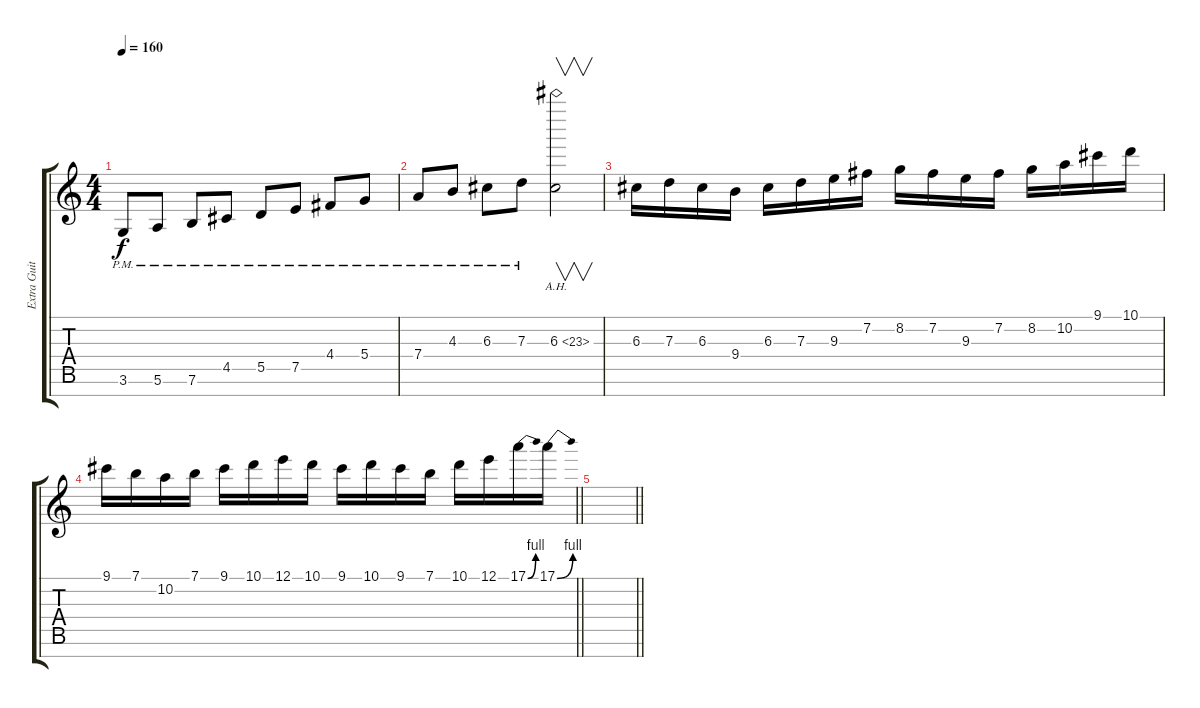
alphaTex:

\track ("Extra Guitar 2" "Extra Guit") {instrument distortionguitar}
\staff {score tabs}
\tuning (E4 B3 G3 D3 A2 E2 B1) {hide}
\ts (4 4)
\section ("" "")
\tempo 160
\clef g2
\ks c
3.6{pm}.8{dy f} 5.6{pm}.8 7.6{pm}.8 4.5{pm}.8 5.5{pm}.8 7.5{pm}.8 4.4{pm}.8 5.4{pm}.8 |
7.4{pm}.8 4.3{pm}.8 6.3{pm}.8 7.3{pm}.8 6.3{ah 17}.2{v} |
6.3.16 7.3.16 6.3.16 9.4.16 6.3.16 7.3.16 9.3.16 7.2.16 8.2.16 7.2.16 9.3.16 7.2.16 8.2.16 10.2.16 9.1.16 10.1.16 |
\barLineRight lightlight
9.1.16 7.1.16 10.2.16 7.1.16 9.1.16 10.1.16 12.1.16 10.1.16 9.1.16 10.1.16 9.1.16 7.1.16 10.1.16 12.1.16 17.1{be (bend 0 0 60 4)}.16 17.1{be (bend 0 0 60 4)}.16 |
\section ("" "")
\barLineRight lightlight
